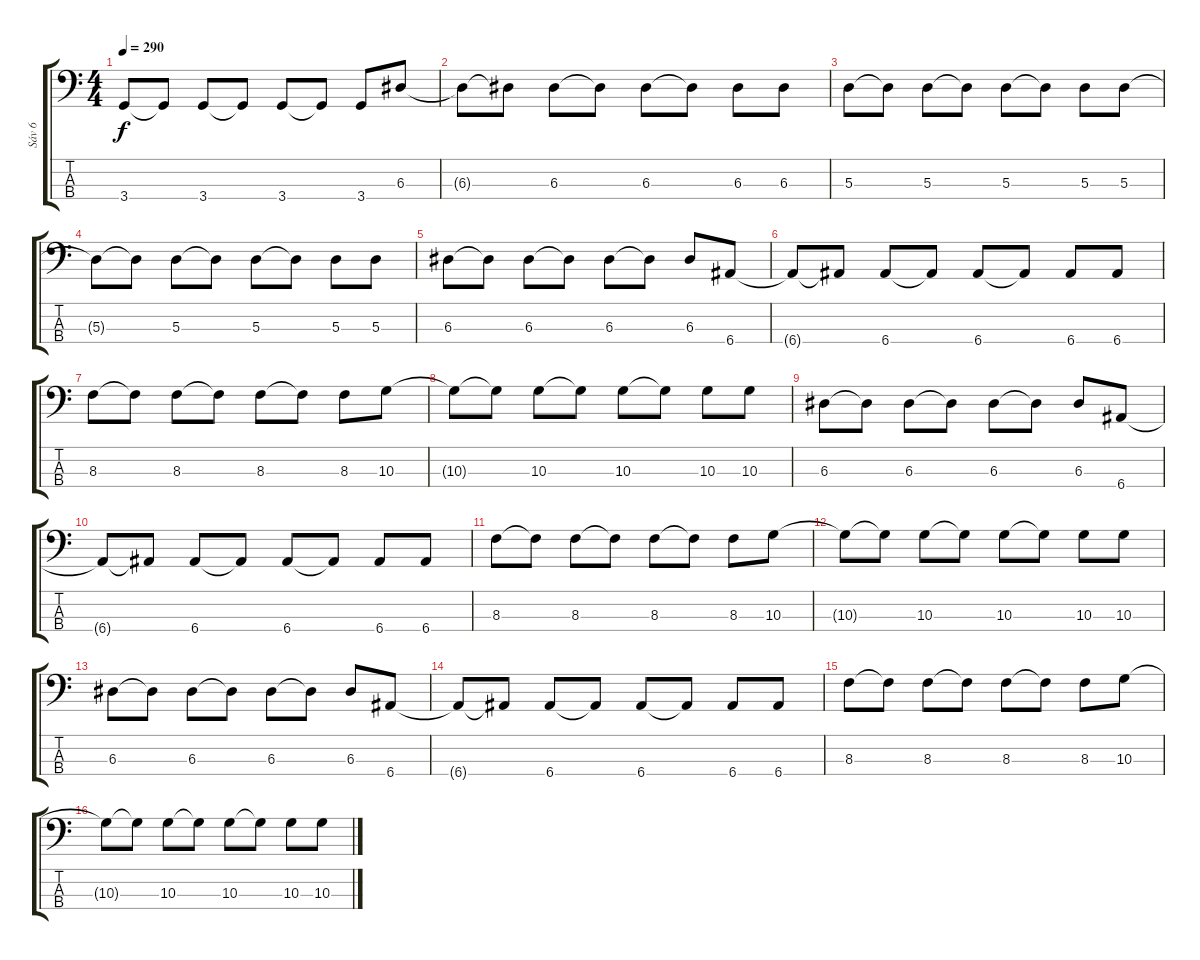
\track ("Sáv 6" "Sáv 6") {instrument electricbasspick}
\staff {score tabs}
\tuning (G2 D2 A1 E1) {hide}
\ts (4 4)
\tempo 290
\clef f4
\ks c
3.4.8{dy f} 3.4{t}.8 3.4.8 3.4{t}.8 3.4.8 3.4{t}.8 3.4.8 6.3.8 |
6.3{t}.8 6.3{t}.8 6.3.8 6.3{t}.8 6.3.8 6.3{t}.8 6.3.8 6.3.8 |
5.3.8 5.3{t}.8 5.3.8 5.3{t}.8 5.3.8 5.3{t}.8 5.3.8 5.3.8 |
5.3{t}.8 5.3{t}.8 5.3.8 5.3{t}.8 5.3.8 5.3{t}.8 5.3.8 5.3.8 |
6.3.8 6.3{t}.8 6.3.8 6.3{t}.8 6.3.8 6.3{t}.8 6.3.8 6.4.8 |
6.4{t}.8 6.4{t}.8 6.4.8 6.4{t}.8 6.4.8 6.4{t}.8 6.4.8 6.4.8 |
8.3.8 8.3{t}.8 8.3.8 8.3{t}.8 8.3.8 8.3{t}.8 8.3.8 10.3.8 |
10.3{t}.8 10.3{t}.8 10.3.8 10.3{t}.8 10.3.8 10.3{t}.8 10.3.8 10.3.8 |
6.3.8 6.3{t}.8 6.3.8 6.3{t}.8 6.3.8 6.3{t}.8 6.3.8 6.4.8 |
6.4{t}.8 6.4{t}.8 6.4.8 6.4{t}.8 6.4.8 6.4{t}.8 6.4.8 6.4.8 |
8.3.8 8.3{t}.8 8.3.8 8.3{t}.8 8.3.8 8.3{t}.8 8.3.8 10.3.8 |
10.3{t}.8 10.3{t}.8 10.3.8 10.3{t}.8 10.3.8 10.3{t}.8 10.3.8 10.3.8 |
6.3.8 6.3{t}.8 6.3.8 6.3{t}.8 6.3.8 6.3{t}.8 6.3.8 6.4.8 |
6.4{t}.8 6.4{t}.8 6.4.8 6.4{t}.8 6.4.8 6.4{t}.8 6.4.8 6.4.8 |
8.3.8 8.3{t}.8 8.3.8 8.3{t}.8 8.3.8 8.3{t}.8 8.3.8 10.3.8 |
10.3{t}.8 10.3{t}.8 10.3.8 10.3{t}.8 10.3.8 10.3{t}.8 10.3.8 10.3.8
